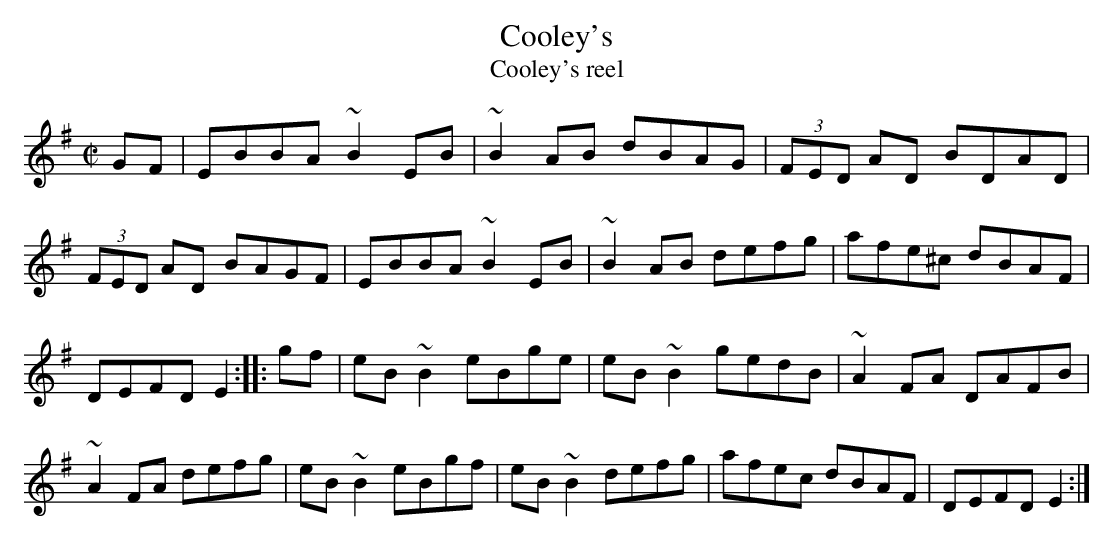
X:1
T:Cooley's
T:Cooley's reel
M:C|
K:Em
GF|EBBA ~B2EB|~B2AB dBAG|(3FED AD BDAD|(3FED AD BAGF|\
EBBA ~B2EB|~B2AB defg|afe^c dBAF|DEFD E2::\
gf|eB~B2 eBge|eB~B2 gedB|~A2FA DAFB|~A2FA defg|\
eB~B2 eBgf|eB~B2 defg|afec dBAF|DEFD E2:|
